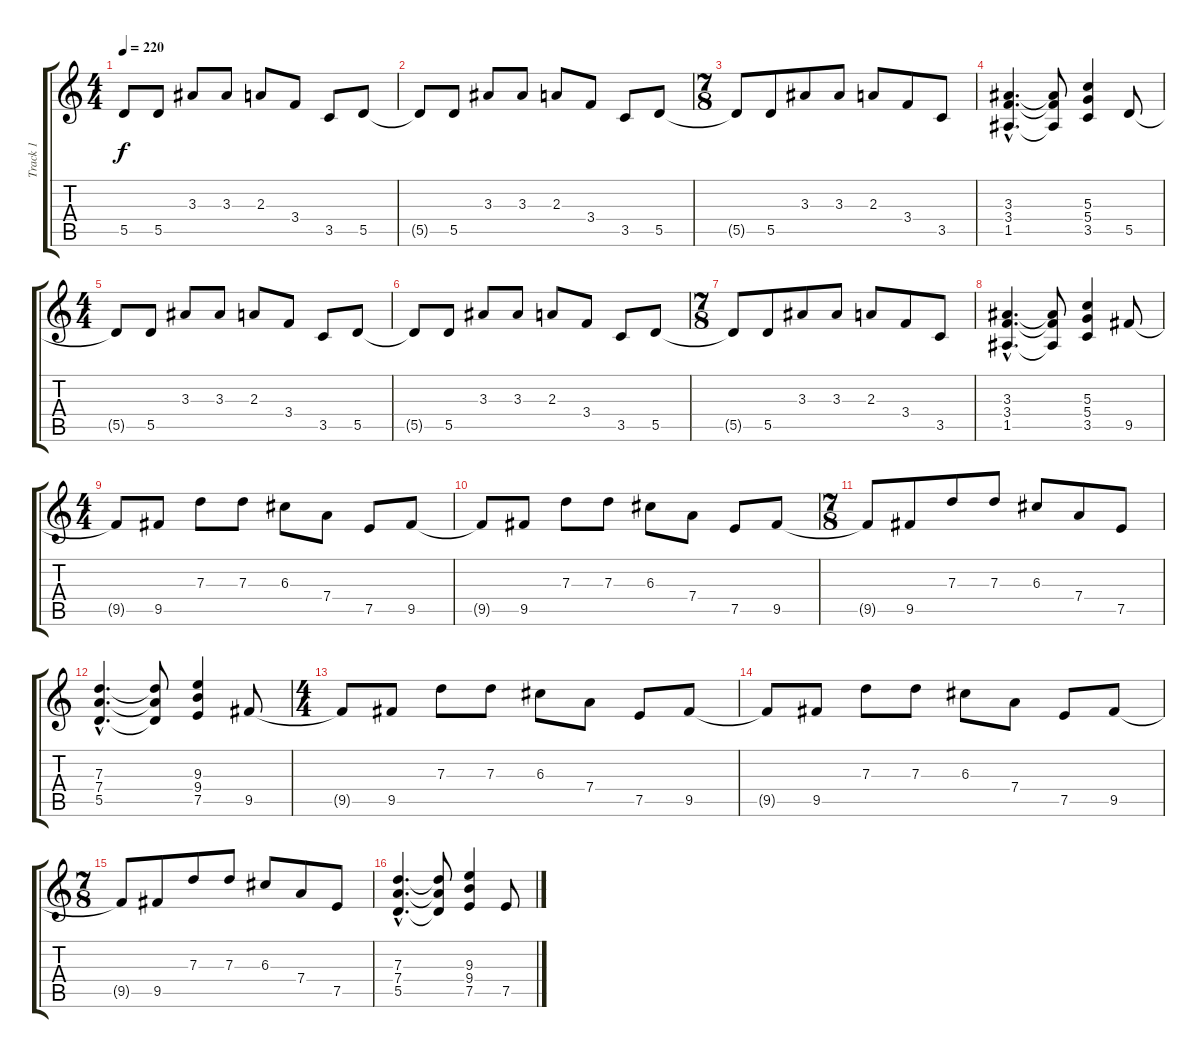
\track ("Track 1" "Track 1") {instrument overdrivenguitar}
\staff {score tabs}
\tuning (E4 B3 G3 D3 A2 E2) {hide}
\ts (4 4)
\tempo 220
\clef g2
\ks c
5.5{t}.8{dy f} 5.5.8 3.3.8 3.3.8 2.3.8 3.4.8 3.5.8 5.5.8 |
5.5{t}.8 5.5.8 3.3.8 3.3.8 2.3.8 3.4.8 3.5.8 5.5.8 |
\ts (7 8)
5.5{t}.8 5.5.8 3.3.8 3.3.8 2.3.8 3.4.8 3.5.8 |
(3.3{hac} 3.4{hac} 1.5{hac}).4{d} (3.3{t} 3.4{t} 1.5{t}).8 (5.3 5.4 3.5).4 5.5.8 |
\ts (4 4)
5.5{t}.8 5.5.8 3.3.8 3.3.8 2.3.8 3.4.8 3.5.8 5.5.8 |
5.5{t}.8 5.5.8 3.3.8 3.3.8 2.3.8 3.4.8 3.5.8 5.5.8 |
\ts (7 8)
5.5{t}.8 5.5.8 3.3.8 3.3.8 2.3.8 3.4.8 3.5.8 |
(3.3{hac} 3.4{hac} 1.5{hac}).4{d} (3.3{t} 3.4{t} 1.5{t}).8 (5.3 5.4 3.5).4 9.5.8 |
\ts (4 4)
9.5{t}.8 9.5.8 7.3.8 7.3.8 6.3.8 7.4.8 7.5.8 9.5.8 |
9.5{t}.8 9.5.8 7.3.8 7.3.8 6.3.8 7.4.8 7.5.8 9.5.8 |
\ts (7 8)
9.5{t}.8 9.5.8 7.3.8 7.3.8 6.3.8 7.4.8 7.5.8 |
(7.3{hac} 7.4{hac} 5.5{hac}).4{d} (7.3{t} 7.4{t} 5.5{t}).8 (9.3 9.4 7.5).4 9.5.8 |
\ts (4 4)
9.5{t}.8 9.5.8 7.3.8 7.3.8 6.3.8 7.4.8 7.5.8 9.5.8 |
9.5{t}.8 9.5.8 7.3.8 7.3.8 6.3.8 7.4.8 7.5.8 9.5.8 |
\ts (7 8)
9.5{t}.8 9.5.8 7.3.8 7.3.8 6.3.8 7.4.8 7.5.8 |
(7.3{hac} 7.4{hac} 5.5{hac}).4{d} (7.3{t} 7.4{t} 5.5{t}).8 (9.3 9.4 7.5).4 7.5.8
